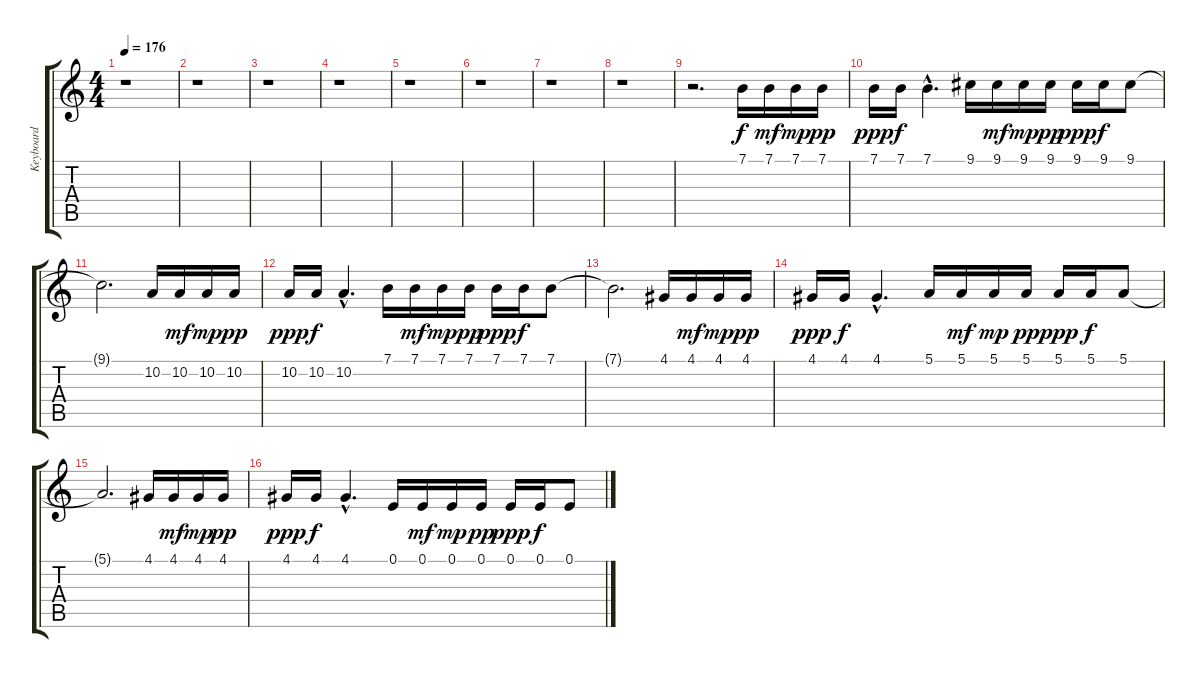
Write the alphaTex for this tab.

\track ("Keyboard" "Keyboard") {instrument acousticgrandpiano}
\staff {score tabs}
\tuning (E4 B3 G3 D3 A2 E2) {hide}
\ts (4 4)
\tempo 176
\clef g2
\ks c
r.1{dy f} |
r.1 |
r.1 |
r.1 |
r.1 |
r.1 |
r.1 |
r.1 |
r.2{d} 7.1.16 7.1.16{dy mf} 7.1.16{dy mp} 7.1.16{dy pp} |
7.1.16{dy ppp} 7.1.16{dy f} 7.1{hac}.4{d} 9.1.16 9.1.16{dy mf} 9.1.16{dy mp} 9.1.16{dy pp} 9.1.16{dy ppp} 9.1.16{dy f} 9.1.8 |
9.1{t}.2{d} 10.2.16 10.2.16{dy mf} 10.2.16{dy mp} 10.2.16{dy pp} |
10.2.16{dy ppp} 10.2.16{dy f} 10.2{hac}.4{d} 7.1.16 7.1.16{dy mf} 7.1.16{dy mp} 7.1.16{dy pp} 7.1.16{dy ppp} 7.1.16{dy f} 7.1.8 |
7.1{t}.2{d} 4.1.16 4.1.16{dy mf} 4.1.16{dy mp} 4.1.16{dy pp} |
4.1.16{dy ppp} 4.1.16{dy f} 4.1{hac}.4{d} 5.1.16 5.1.16{dy mf} 5.1.16{dy mp} 5.1.16{dy pp} 5.1.16{dy ppp} 5.1.16{dy f} 5.1.8 |
5.1{t}.2{d} 4.1.16 4.1.16{dy mf} 4.1.16{dy mp} 4.1.16{dy pp} |
4.1.16{dy ppp} 4.1.16{dy f} 4.1{hac}.4{d} 0.1.16 0.1.16{dy mf} 0.1.16{dy mp} 0.1.16{dy pp} 0.1.16{dy ppp} 0.1.16{dy f} 0.1.8
